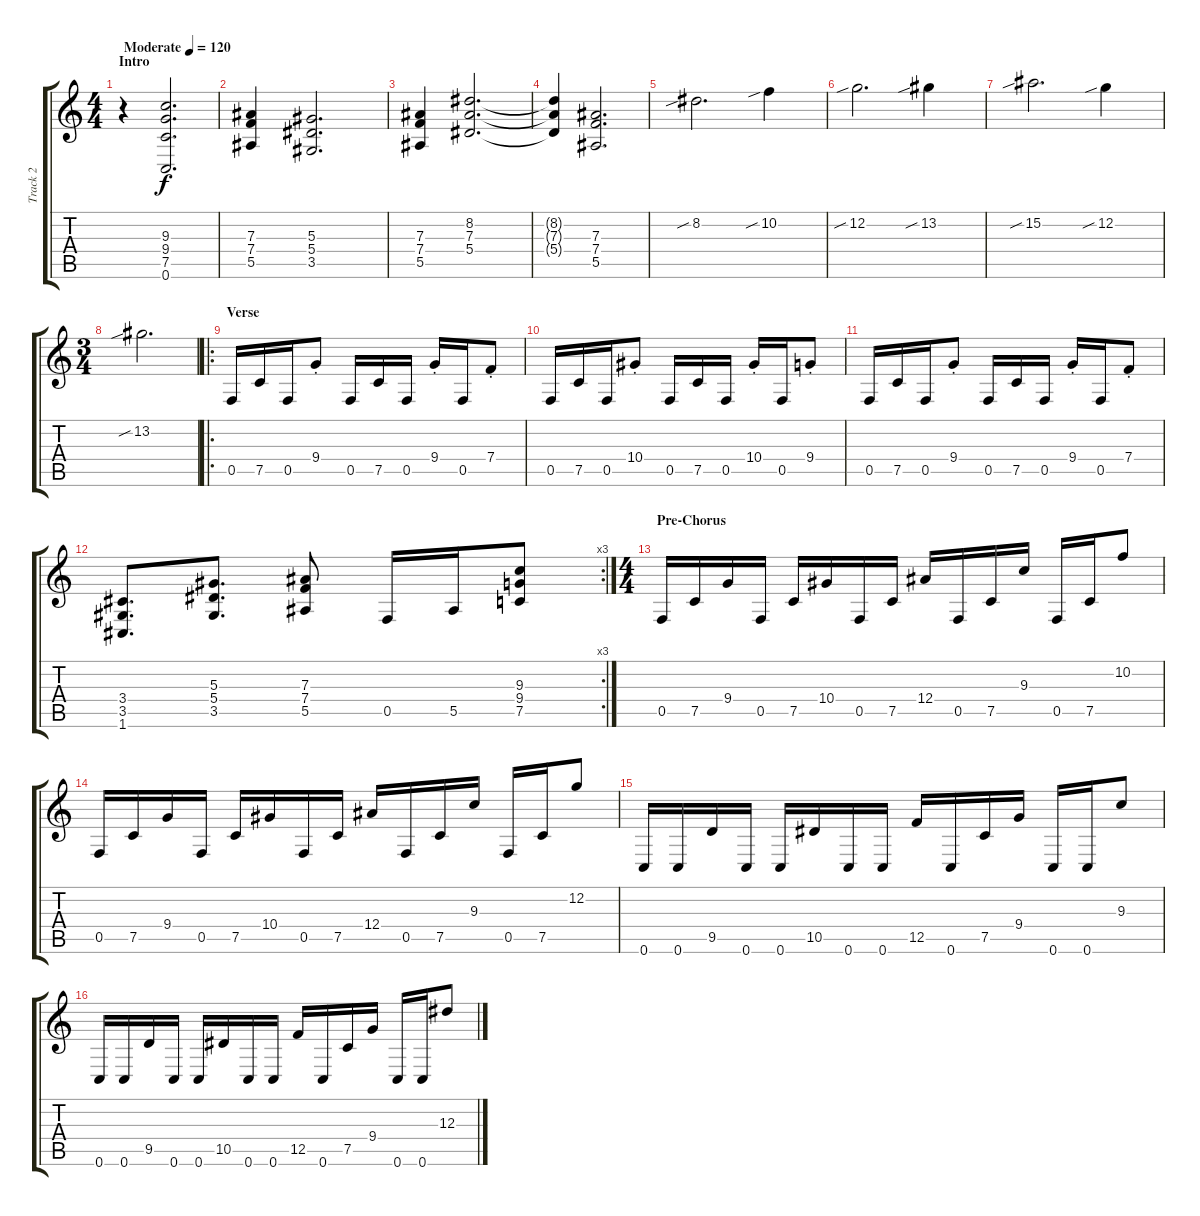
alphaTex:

\track ("Track 2" "Track 2") {instrument distortionguitar}
\staff {score tabs}
\tuning (C4 G3 Eb3 Bb2 F2 C2) {hide}
\ts (4 4)
\section ("" "Intro")
\tempo (120 "Moderate")
\clef g2
\ks c
r.4{dy f instrument distortionguitar} (9.3 9.4 7.5 0.6).2{d} |
(7.3 7.4 5.5).4 (5.3 5.4 3.5).2{d} |
(7.3 7.4 5.5).4 (8.2 7.3 5.4).2{d} |
(8.2{t} 7.3{t} 5.4{t}).4 (7.3 7.4 5.5).2{d} |
8.2{sib}.2{d} 10.2{sib}.4 |
12.2{sib}.2{d} 13.2{sib}.4 |
15.2{sib}.2{d} 12.2{sib}.4 |
\ts (3 4)
13.2{sib}.2{d} |
\ro
\section ("" "Verse")
0.5.16 7.5.16 0.5.16 9.4{st}.8 0.5.16 7.5.16 0.5.16 9.4{st}.16 0.5.16 7.4{st}.8 |
0.5.16 7.5.16 0.5.16 10.4{st}.8 0.5.16 7.5.16 0.5.16 10.4{st}.16 0.5.16 9.4{st}.8 |
0.5.16 7.5.16 0.5.16 9.4{st}.8 0.5.16 7.5.16 0.5.16 9.4{st}.16 0.5.16 7.4{st}.8 |
\rc 3
(3.4 3.5 1.6).8{d} (5.3 5.4 3.5).8{d} (7.3 7.4 5.5).8 0.5.16 5.5.16 (9.3 9.4 7.5).8 |
\ts (4 4)
\section ("" "Pre-Chorus")
0.5.16 7.5.16 9.4.16 0.5.16 7.5.16 10.4.16 0.5.16 7.5.16 12.4.16 0.5.16 7.5.16 9.3.16 0.5.16 7.5.16 10.2.8 |
0.5.16 7.5.16 9.4.16 0.5.16 7.5.16 10.4.16 0.5.16 7.5.16 12.4.16 0.5.16 7.5.16 9.3.16 0.5.16 7.5.16 12.2.8 |
0.6.16 0.6.16 9.5.16 0.6.16 0.6.16 10.5.16 0.6.16 0.6.16 12.5.16 0.6.16 7.5.16 9.4.16 0.6.16 0.6.16 9.3.8 |
0.6.16 0.6.16 9.5.16 0.6.16 0.6.16 10.5.16 0.6.16 0.6.16 12.5.16 0.6.16 7.5.16 9.4.16 0.6.16 0.6.16 12.3.8
